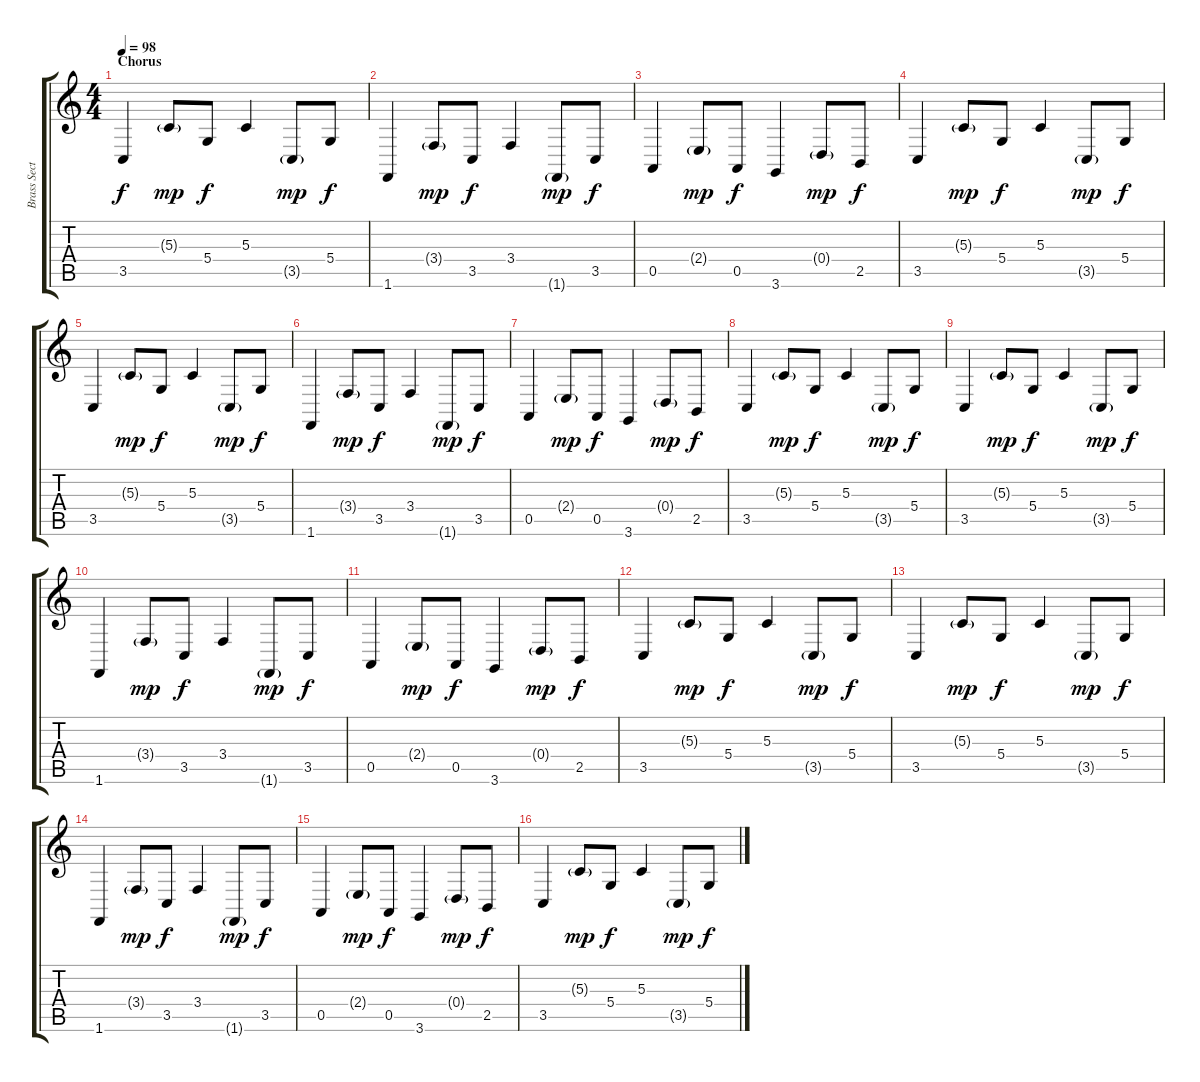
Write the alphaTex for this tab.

\track ("Brass Section" "Brass Sect") {instrument tuba}
\staff {score tabs}
\tuning (E4 B3 G3 D3 A2 E2) {hide}
\ts (4 4)
\section ("" "Chorus")
\tempo 98
\clef g2
\ks c
3.5.4{dy f} 5.3{g}.8{dy mp} 5.4.8{dy f} 5.3.4 3.5{g}.8{dy mp} 5.4.8{dy f} |
1.6.4 3.4{g}.8{dy mp} 3.5.8{dy f} 3.4.4 1.6{g}.8{dy mp} 3.5.8{dy f} |
0.5.4 2.4{g}.8{dy mp} 0.5.8{dy f} 3.6.4 0.4{g}.8{dy mp} 2.5.8{dy f} |
3.5.4 5.3{g}.8{dy mp} 5.4.8{dy f} 5.3.4 3.5{g}.8{dy mp} 5.4.8{dy f} |
3.5.4 5.3{g}.8{dy mp} 5.4.8{dy f} 5.3.4 3.5{g}.8{dy mp} 5.4.8{dy f} |
1.6.4 3.4{g}.8{dy mp} 3.5.8{dy f} 3.4.4 1.6{g}.8{dy mp} 3.5.8{dy f} |
0.5.4 2.4{g}.8{dy mp} 0.5.8{dy f} 3.6.4 0.4{g}.8{dy mp} 2.5.8{dy f} |
3.5.4 5.3{g}.8{dy mp} 5.4.8{dy f} 5.3.4 3.5{g}.8{dy mp} 5.4.8{dy f} |
3.5.4 5.3{g}.8{dy mp} 5.4.8{dy f} 5.3.4 3.5{g}.8{dy mp} 5.4.8{dy f} |
1.6.4 3.4{g}.8{dy mp} 3.5.8{dy f} 3.4.4 1.6{g}.8{dy mp} 3.5.8{dy f} |
0.5.4 2.4{g}.8{dy mp} 0.5.8{dy f} 3.6.4 0.4{g}.8{dy mp} 2.5.8{dy f} |
3.5.4 5.3{g}.8{dy mp} 5.4.8{dy f} 5.3.4 3.5{g}.8{dy mp} 5.4.8{dy f} |
3.5.4 5.3{g}.8{dy mp} 5.4.8{dy f} 5.3.4 3.5{g}.8{dy mp} 5.4.8{dy f} |
1.6.4 3.4{g}.8{dy mp} 3.5.8{dy f} 3.4.4 1.6{g}.8{dy mp} 3.5.8{dy f} |
0.5.4 2.4{g}.8{dy mp} 0.5.8{dy f} 3.6.4 0.4{g}.8{dy mp} 2.5.8{dy f} |
3.5.4 5.3{g}.8{dy mp} 5.4.8{dy f} 5.3.4 3.5{g}.8{dy mp} 5.4.8{dy f}
